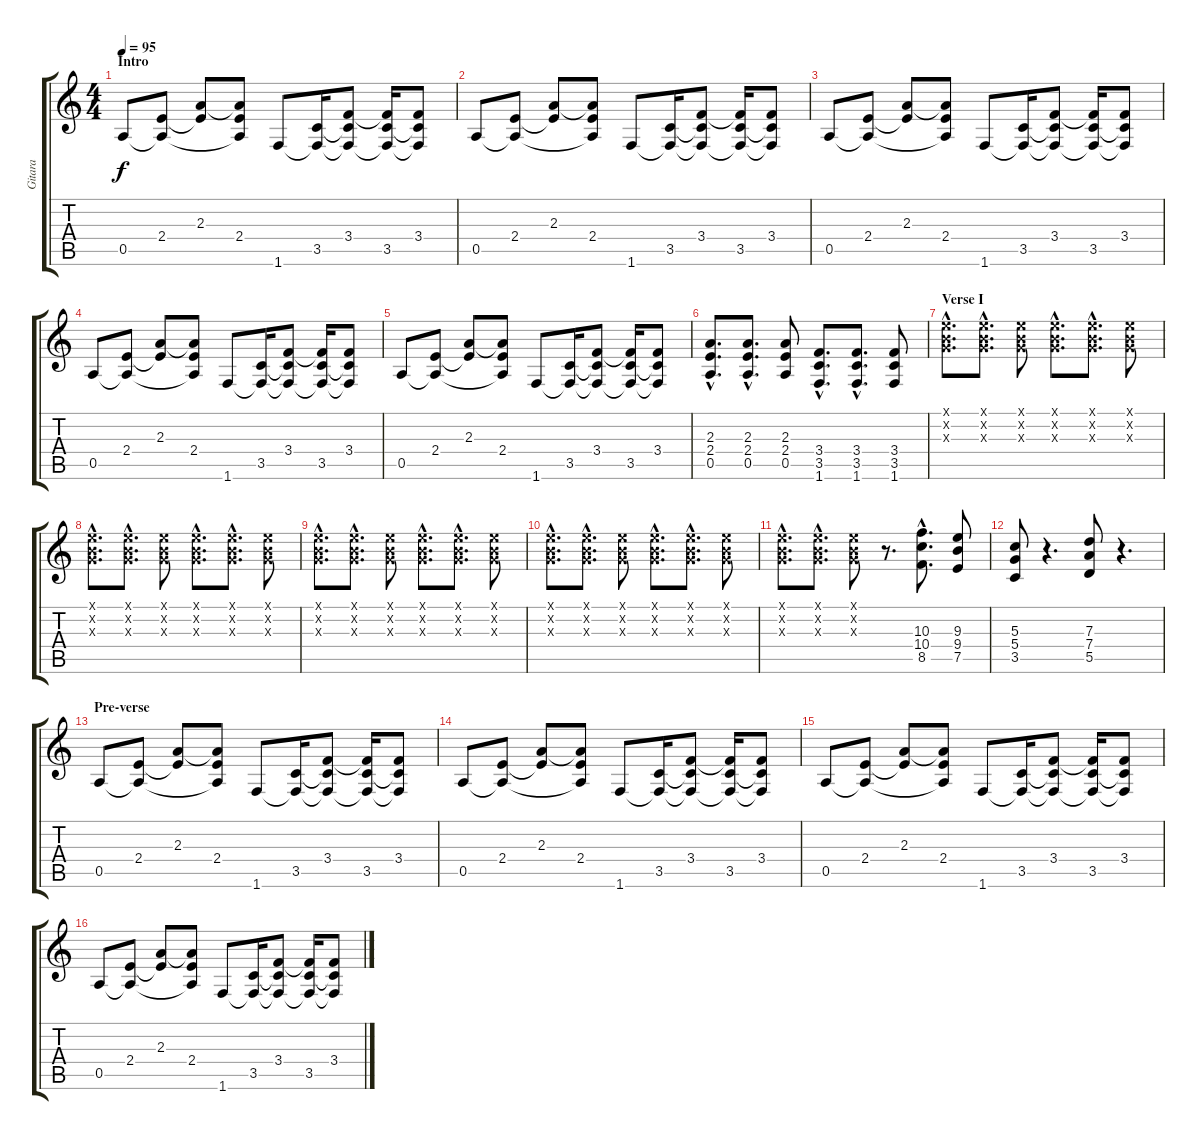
\track ("Gitara" "Gitara") {instrument overdrivenguitar}
\staff {score tabs}
\tuning (E4 B3 G3 D3 A2 E2) {hide}
\ts (4 4)
\section ("" "Intro")
\tempo 95
\clef g2
\ks c
0.5.8{dy f instrument overdrivenguitar} (2.4 0.5{t}).8 (2.3 2.4{t}).8 (2.3{t} 2.4 0.5{t}).8 1.6.8 (3.5 1.6{t}).16 (3.4 3.5{t} 1.6{t}).8 (3.4{t} 3.5 1.6{t}).16 (3.4 3.5{t} 1.6{t}).8 |
0.5.8 (2.4 0.5{t}).8 (2.3 2.4{t}).8 (2.3{t} 2.4 0.5{t}).8 1.6.8 (3.5 1.6{t}).16 (3.4 3.5{t} 1.6{t}).8 (3.4{t} 3.5 1.6{t}).16 (3.4 3.5{t} 1.6{t}).8 |
0.5.8 (2.4 0.5{t}).8 (2.3 2.4{t}).8 (2.3{t} 2.4 0.5{t}).8 1.6.8 (3.5 1.6{t}).16 (3.4 3.5{t} 1.6{t}).8 (3.4{t} 3.5 1.6{t}).16 (3.4 3.5{t} 1.6{t}).8 |
0.5.8 (2.4 0.5{t}).8 (2.3 2.4{t}).8 (2.3{t} 2.4 0.5{t}).8 1.6.8 (3.5 1.6{t}).16 (3.4 3.5{t} 1.6{t}).8 (3.4{t} 3.5 1.6{t}).16 (3.4 3.5{t} 1.6{t}).8 |
0.5.8 (2.4 0.5{t}).8 (2.3 2.4{t}).8 (2.3{t} 2.4 0.5{t}).8 1.6.8 (3.5 1.6{t}).16 (3.4 3.5{t} 1.6{t}).8 (3.4{t} 3.5 1.6{t}).16 (3.4 3.5{t} 1.6{t}).8 |
(2.3{hac} 2.4{hac} 0.5{hac}).8{d} (2.3{hac} 2.4{hac} 0.5{hac}).8{d} (2.3 2.4 0.5).8 (3.4{hac} 3.5{hac} 1.6{hac}).8{d} (3.4{hac} 3.5{hac} 1.6{hac}).8{d} (3.4 3.5 1.6).8 |
\section ("" "Verse I")
(0.1{hac x} 0.2{hac x} 0.3{hac x}).8{d} (0.1{hac x} 0.2{hac x} 0.3{hac x}).8{d} (0.1{x} 0.2{x} 0.3{x}).8 (0.1{hac x} 0.2{hac x} 0.3{hac x}).8{d} (0.1{hac x} 0.2{hac x} 0.3{hac x}).8{d} (0.1{x} 0.2{x} 0.3{x}).8 |
(0.1{hac x} 0.2{hac x} 0.3{hac x}).8{d} (0.1{hac x} 0.2{hac x} 0.3{hac x}).8{d} (0.1{x} 0.2{x} 0.3{x}).8 (0.1{hac x} 0.2{hac x} 0.3{hac x}).8{d} (0.1{hac x} 0.2{hac x} 0.3{hac x}).8{d} (0.1{x} 0.2{x} 0.3{x}).8 |
(0.1{hac x} 0.2{hac x} 0.3{hac x}).8{d} (0.1{hac x} 0.2{hac x} 0.3{hac x}).8{d} (0.1{x} 0.2{x} 0.3{x}).8 (0.1{hac x} 0.2{hac x} 0.3{hac x}).8{d} (0.1{hac x} 0.2{hac x} 0.3{hac x}).8{d} (0.1{x} 0.2{x} 0.3{x}).8 |
(0.1{hac x} 0.2{hac x} 0.3{hac x}).8{d} (0.1{hac x} 0.2{hac x} 0.3{hac x}).8{d} (0.1{x} 0.2{x} 0.3{x}).8 (0.1{hac x} 0.2{hac x} 0.3{hac x}).8{d} (0.1{hac x} 0.2{hac x} 0.3{hac x}).8{d} (0.1{x} 0.2{x} 0.3{x}).8 |
(0.1{hac x} 0.2{hac x} 0.3{hac x}).8{d} (0.1{hac x} 0.2{hac x} 0.3{hac x}).8{d} (0.1{x} 0.2{x} 0.3{x}).8 r.8{d} (10.3{hac} 10.4{hac} 8.5{hac}).8{d} (9.3 9.4 7.5).8 |
(5.3 5.4 3.5).8 r.4{d} (7.3 7.4 5.5).8 r.4{d} |
\section ("" "Pre-verse")
0.5.8 (2.4 0.5{t}).8 (2.3 2.4{t}).8 (2.3{t} 2.4 0.5{t}).8 1.6.8 (3.5 1.6{t}).16 (3.4 3.5{t} 1.6{t}).8 (3.4{t} 3.5 1.6{t}).16 (3.4 3.5{t} 1.6{t}).8 |
0.5.8 (2.4 0.5{t}).8 (2.3 2.4{t}).8 (2.3{t} 2.4 0.5{t}).8 1.6.8 (3.5 1.6{t}).16 (3.4 3.5{t} 1.6{t}).8 (3.4{t} 3.5 1.6{t}).16 (3.4 3.5{t} 1.6{t}).8 |
0.5.8 (2.4 0.5{t}).8 (2.3 2.4{t}).8 (2.3{t} 2.4 0.5{t}).8 1.6.8 (3.5 1.6{t}).16 (3.4 3.5{t} 1.6{t}).8 (3.4{t} 3.5 1.6{t}).16 (3.4 3.5{t} 1.6{t}).8 |
0.5.8 (2.4 0.5{t}).8 (2.3 2.4{t}).8 (2.3{t} 2.4 0.5{t}).8 1.6.8 (3.5 1.6{t}).16 (3.4 3.5{t} 1.6{t}).8 (3.4{t} 3.5 1.6{t}).16 (3.4 3.5{t} 1.6{t}).8
